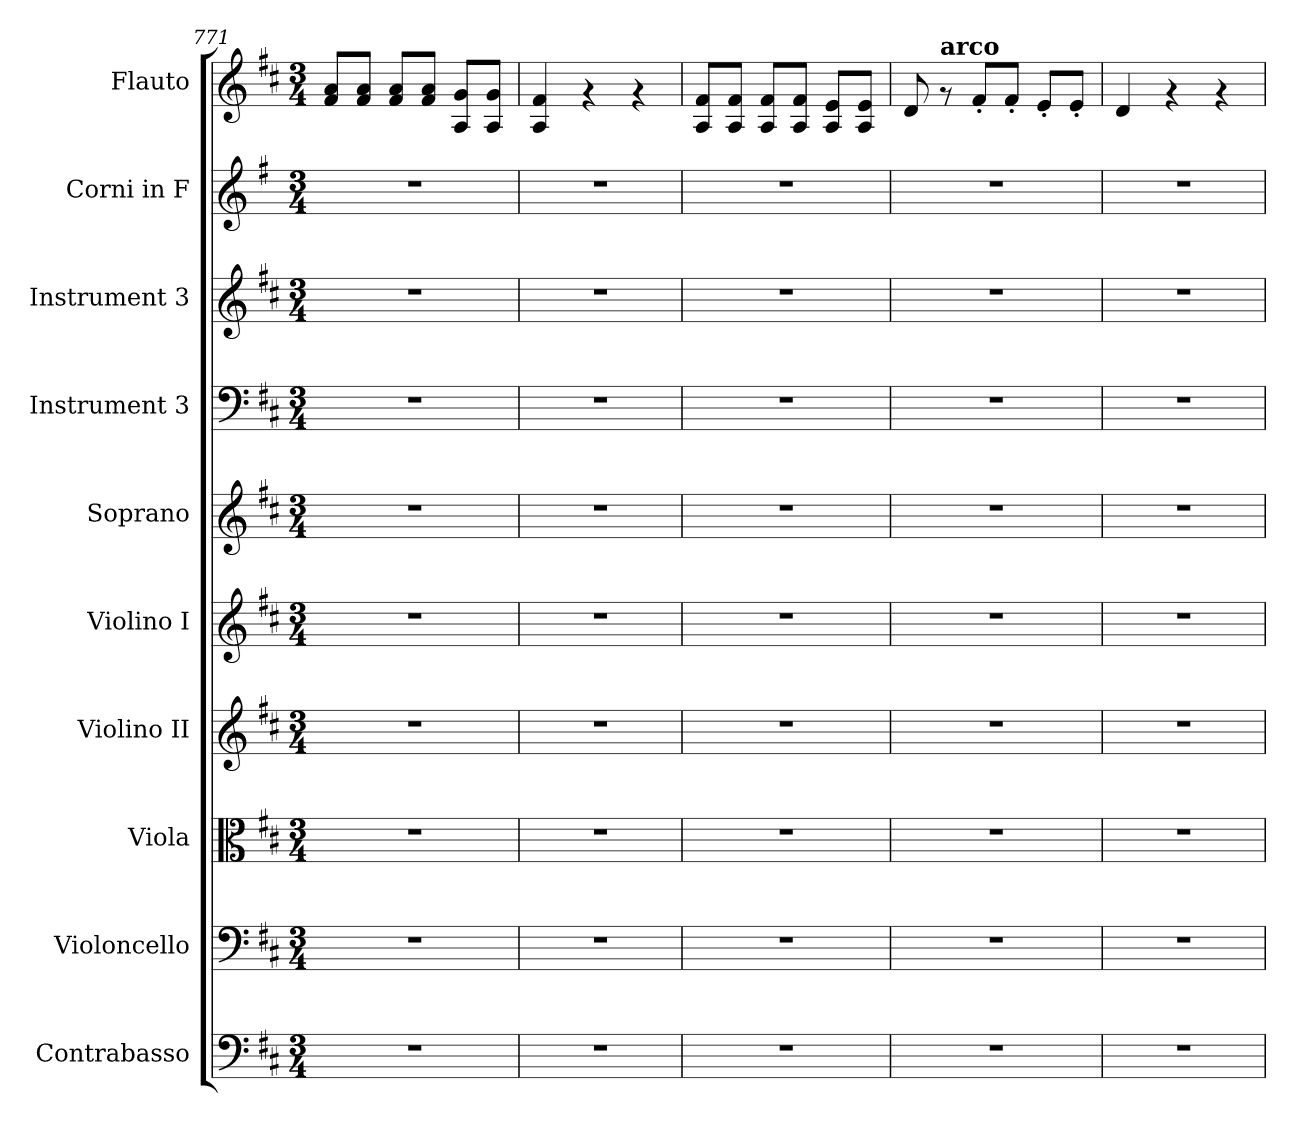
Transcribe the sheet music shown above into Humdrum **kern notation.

**kern	**kern	**kern	**kern	**kern	**kern	**kern	**kern	**kern	**kern
*part10	*part9	*part8	*part7	*part6	*part5	*part4	*part3	*part2	*part1
*staff10	*staff9	*staff8	*staff7	*staff6	*staff5	*staff4	*staff3	*staff2	*staff1
*I"Contrabasso	*I"Violoncello	*I"Viola	*I"Violino II	*I"Violino I	*I"Soprano	*I"Instrument 3	*I"Instrument 3	*I"Corni in F	*I"Flauto
*I'Cb.	*I'Vc.	*I'Vla.	*I'Vln. II	*I'Vln. I	*I'S	*	*	*I'Cor.	*I'Fl.
*clefF4	*clefF4	*clefC3	*clefG2	*clefG2	*clefG2	*clefF4	*clefG2	*clefG2	*clefG2
*ITrd1c2	*ITrd1c2	*ITrd1c2	*ITrd1c2	*ITrd1c2	*ITrd1c2	*ITrd1c2	*ITrd1c2	*ITrd4c7	*ITrd1c2
*k[]	*k[]	*k[]	*k[]	*k[]	*k[]	*k[]	*k[]	*k[]	*k[]
*C:	*C:	*C:	*C:	*C:	*C:	*C:	*C:	*C:	*C:
*M3/4	*M3/4	*M3/4	*M3/4	*M3/4	*M3/4	*M3/4	*M3/4	*M3/4	*M3/4
=771	=771	=771	=771	=771	=771	=771	=771	=771	=771
2.r	2.r	2.r	2.r	2.r	2.r	2.r	2.r	2.r	8g/ 8e/L
.	.	.	.	.	.	.	.	.	8g/ 8e/J
.	.	.	.	.	.	.	.	.	8g/ 8e/L
.	.	.	.	.	.	.	.	.	8g/ 8e/J
.	.	.	.	.	.	.	.	.	8f/ 8G/L
.	.	.	.	.	.	.	.	.	8f/ 8G/J
=772	=772	=772	=772	=772	=772	=772	=772	=772	=772
2.r	2.r	2.r	2.r	2.r	2.r	2.r	2.r	2.r	4e/ 4G/
.	.	.	.	.	.	.	.	.	4rf
.	.	.	.	.	.	.	.	.	4rf
=773	=773	=773	=773	=773	=773	=773	=773	=773	=773
2.r	2.r	2.r	2.r	2.r	2.r	2.r	2.r	2.r	8e/ 8G/L
.	.	.	.	.	.	.	.	.	8e/ 8G/J
.	.	.	.	.	.	.	.	.	8e/ 8G/L
.	.	.	.	.	.	.	.	.	8e/ 8G/J
.	.	.	.	.	.	.	.	.	8d/ 8G/L
.	.	.	.	.	.	.	.	.	8d/ 8G/J
!!LO:LB:g=z
=774	=774	=774	=774	=774	=774	=774	=774	=774	=774
2.r	2.r	2.r	2.r	2.r	2.r	2.r	2.r	2.r	8c/
!	!	!	!	!	!	!	!	!	!LO:TX:a:B:t=arco
.	.	.	.	.	.	.	.	.	8rf
.	.	.	.	.	.	.	.	.	8e'</L
.	.	.	.	.	.	.	.	.	8e'</J
.	.	.	.	.	.	.	.	.	8d'</L
.	.	.	.	.	.	.	.	.	8d'</J
=775	=775	=775	=775	=775	=775	=775	=775	=775	=775
2.r	2.r	2.r	2.r	2.r	2.r	2.r	2.r	2.r	4c/
.	.	.	.	.	.	.	.	.	4rf
.	.	.	.	.	.	.	.	.	4rf
=	=	=	=	=	=	=	=	=	=
*-	*-	*-	*-	*-	*-	*-	*-	*-	*-
